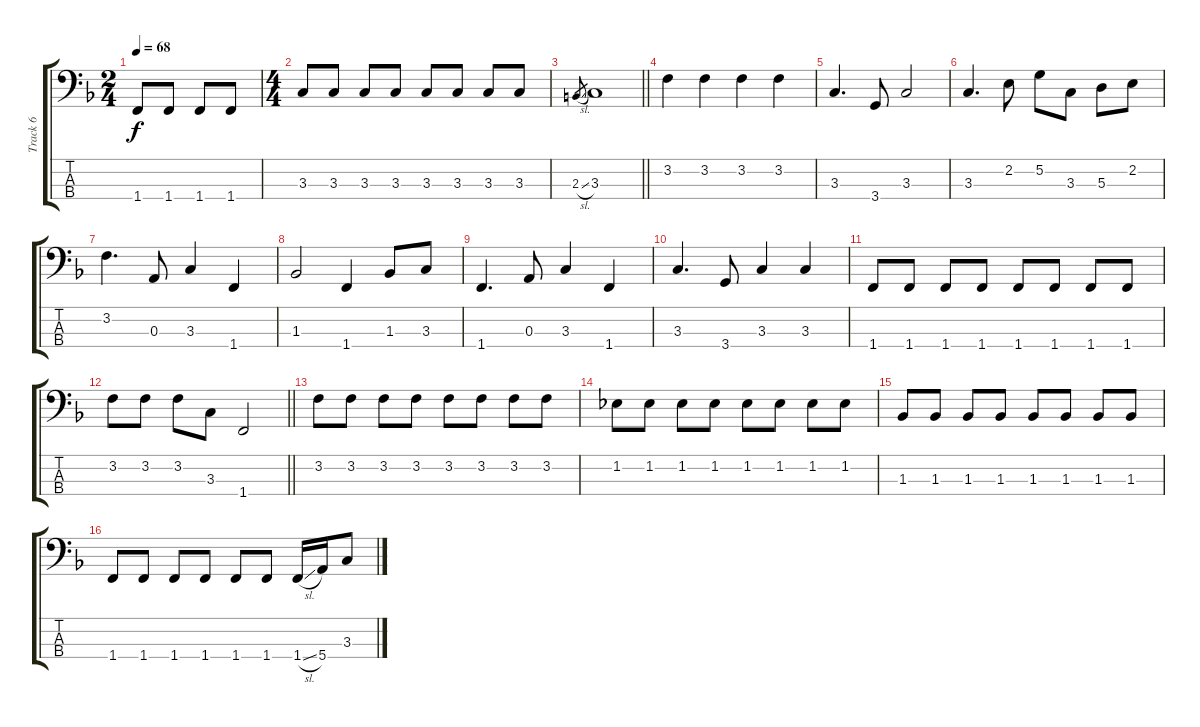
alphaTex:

\track ("Track 6" "Track 6") {instrument electricbassfinger}
\staff {score tabs}
\tuning (G2 D2 A1 E1) {hide}
\ts (2 4)
\tempo 68
\clef f4
\ks f
1.4.8{dy f} 1.4.8 1.4.8 1.4.8 |
\ts (4 4)
3.3.8 3.3.8 3.3.8 3.3.8 3.3.8 3.3.8 3.3.8 3.3.8 |
\barLineRight lightlight
2.3{sl}.8{gr} 3.3.1 |
3.2.4 3.2.4 3.2.4 3.2.4 |
3.3.4{d} 3.4.8 3.3.2 |
3.3.4{d} 2.2.8 5.2.8 3.3.8 5.3.8 2.2.8 |
3.2.4{d} 0.3.8 3.3.4 1.4.4 |
1.3.2 1.4.4 1.3.8 3.3.8 |
1.4.4{d} 0.3.8 3.3.4 1.4.4 |
3.3.4{d} 3.4.8 3.3.4 3.3.4 |
1.4.8 1.4.8 1.4.8 1.4.8 1.4.8 1.4.8 1.4.8 1.4.8 |
\barLineRight lightlight
3.2.8 3.2.8 3.2.8 3.3.8 1.4.2 |
3.2.8 3.2.8 3.2.8 3.2.8 3.2.8 3.2.8 3.2.8 3.2.8 |
1.2.8 1.2.8 1.2.8 1.2.8 1.2.8 1.2.8 1.2.8 1.2.8 |
1.3.8 1.3.8 1.3.8 1.3.8 1.3.8 1.3.8 1.3.8 1.3.8 |
1.4.8 1.4.8 1.4.8 1.4.8 1.4.8 1.4.8 1.4{sl}.16 5.4.16 3.3.8
